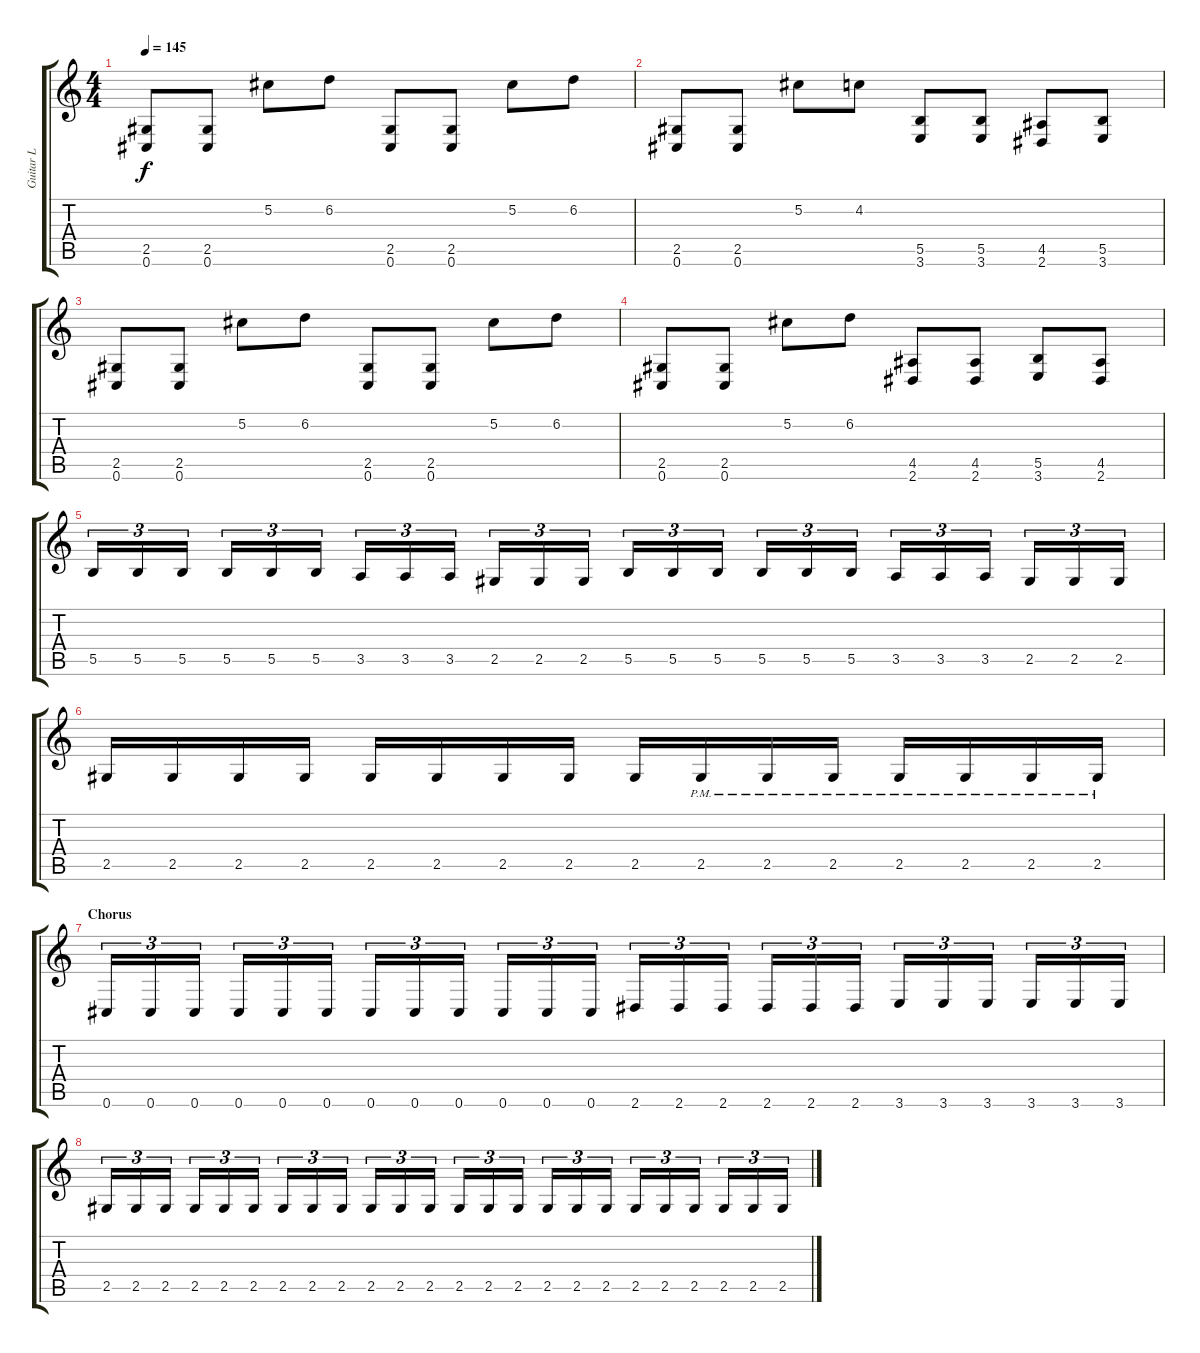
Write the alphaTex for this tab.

\track ("Guitar L" "Guitar L") {instrument distortionguitar}
\staff {score tabs}
\tuning (Db4 Ab3 E3 B2 Gb2 Db2) {hide}
\ts (4 4)
\tempo 145
\clef g2
\ks c
(2.5 0.6).8{dy f} (2.5 0.6).8 5.2.8 6.2.8 (2.5 0.6).8 (2.5 0.6).8 5.2.8 6.2.8 |
(2.5 0.6).8 (2.5 0.6).8 5.2.8 4.2.8 (5.5 3.6).8 (5.5 3.6).8 (4.5 2.6).8 (5.5 3.6).8 |
(2.5 0.6).8 (2.5 0.6).8 5.2.8 6.2.8 (2.5 0.6).8 (2.5 0.6).8 5.2.8 6.2.8 |
(2.5 0.6).8 (2.5 0.6).8 5.2.8 6.2.8 (4.5 2.6).8 (4.5 2.6).8 (5.5 3.6).8 (4.5 2.6).8 |
5.5.16{tu (3 2)} 5.5.16{tu (3 2)} 5.5.16{tu (3 2)} 5.5.16{tu (3 2)} 5.5.16{tu (3 2)} 5.5.16{tu (3 2)} 3.5.16{tu (3 2)} 3.5.16{tu (3 2)} 3.5.16{tu (3 2)} 2.5.16{tu (3 2)} 2.5.16{tu (3 2)} 2.5.16{tu (3 2)} 5.5.16{tu (3 2)} 5.5.16{tu (3 2)} 5.5.16{tu (3 2)} 5.5.16{tu (3 2)} 5.5.16{tu (3 2)} 5.5.16{tu (3 2)} 3.5.16{tu (3 2)} 3.5.16{tu (3 2)} 3.5.16{tu (3 2)} 2.5.16{tu (3 2)} 2.5.16{tu (3 2)} 2.5.16{tu (3 2)} |
2.5.16 2.5.16 2.5.16 2.5.16 2.5.16 2.5.16 2.5.16 2.5.16 2.5.16 2.5{pm}.16 2.5{pm}.16 2.5{pm}.16 2.5{pm}.16 2.5{pm}.16 2.5{pm}.16 2.5{pm}.16 |
\section ("" "Chorus")
0.6.16{tu (3 2)} 0.6.16{tu (3 2)} 0.6.16{tu (3 2)} 0.6.16{tu (3 2)} 0.6.16{tu (3 2)} 0.6.16{tu (3 2)} 0.6.16{tu (3 2)} 0.6.16{tu (3 2)} 0.6.16{tu (3 2)} 0.6.16{tu (3 2)} 0.6.16{tu (3 2)} 0.6.16{tu (3 2)} 2.6.16{tu (3 2)} 2.6.16{tu (3 2)} 2.6.16{tu (3 2)} 2.6.16{tu (3 2)} 2.6.16{tu (3 2)} 2.6.16{tu (3 2)} 3.6.16{tu (3 2)} 3.6.16{tu (3 2)} 3.6.16{tu (3 2)} 3.6.16{tu (3 2)} 3.6.16{tu (3 2)} 3.6.16{tu (3 2)} |
2.5.16{tu (3 2)} 2.5.16{tu (3 2)} 2.5.16{tu (3 2)} 2.5.16{tu (3 2)} 2.5.16{tu (3 2)} 2.5.16{tu (3 2)} 2.5.16{tu (3 2)} 2.5.16{tu (3 2)} 2.5.16{tu (3 2)} 2.5.16{tu (3 2)} 2.5.16{tu (3 2)} 2.5.16{tu (3 2)} 2.5.16{tu (3 2)} 2.5.16{tu (3 2)} 2.5.16{tu (3 2)} 2.5.16{tu (3 2)} 2.5.16{tu (3 2)} 2.5.16{tu (3 2)} 2.5.16{tu (3 2)} 2.5.16{tu (3 2)} 2.5.16{tu (3 2)} 2.5.16{tu (3 2)} 2.5.16{tu (3 2)} 2.5.16{tu (3 2)}
